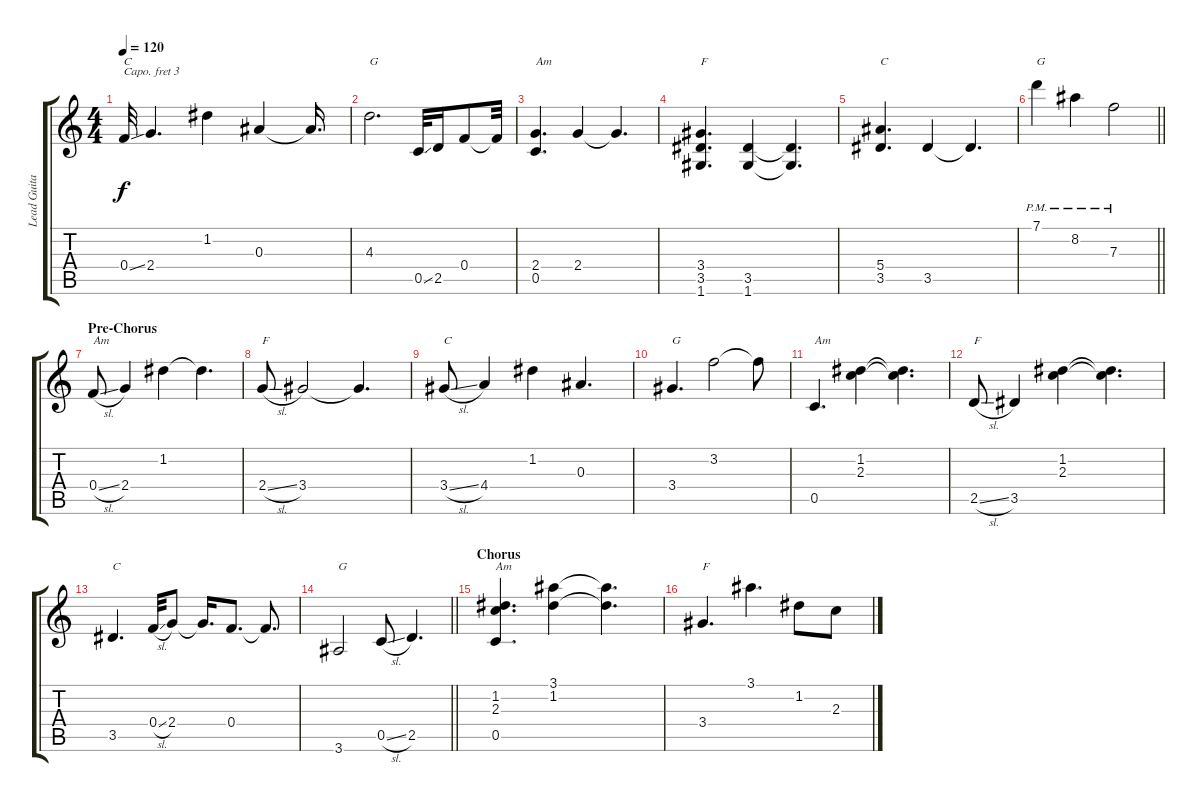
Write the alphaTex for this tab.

\track ("Lead Guitar" "Lead Guita") {instrument acousticguitarsteel}
\staff {score tabs}
\capo 3
\tuning (E4 B3 G3 D3 A2 E2) {hide}
\ts (4 4)
\tempo 120
\clef g2
\ks c
0.4{ss}.32{txt "C" dy f} 2.4.4{d} 1.2.4 0.3.4 0.3{t}.16{d} |
4.3.2{d txt "G"} 0.5{ss}.32 2.5.16 0.4.8 0.4{t}.32 |
(2.4 0.5).4{d txt "Am"} 2.4.4 2.4{t}.4{d} |
(3.4 3.5 1.6).4{d txt "F"} (3.5 1.6).4 (3.5{t} 1.6{t}).4{d} |
(5.4 3.5).4{d txt "C"} 3.5.4 3.5{t}.4{d} |
\barLineRight lightlight
7.1{pm}.4{txt "G"} 8.2{pm}.4 7.3{pm}.2 |
\section ("" "Pre-Chorus")
0.4{sl}.8{txt "Am"} 2.4.4 1.2.4 1.2{t}.4{d} |
2.4{sl}.8{txt "F"} 3.4.2 3.4{t}.4{d} |
3.4{sl}.8{txt "C"} 4.4.4 1.2.4 0.3.4{d} |
3.4.4{d txt "G"} 3.2.2 3.2{t}.8 |
0.5.4{d txt "Am"} (1.2 2.3).4 (1.2{t} 2.3{t}).4{d} |
2.5{sl}.8{txt "F"} 3.5.4 (1.2 2.3).4 (1.2{t} 2.3{t}).4{d} |
3.5.4{d txt "C"} 0.4{sl}.32 2.4.8 2.4{t}.16{d} 0.4.8{d} 0.4{t}.8{d} |
\barLineRight lightlight
3.6.2{txt "G"} 0.5{sl}.8 2.5.4{d} |
\section ("" "Chorus")
(1.2 2.3 0.5).4{d txt "Am"} (3.1 1.2).4 (3.1{t} 1.2{t}).4{d} |
3.4.4{d txt "F"} 3.1.4{d} 1.2.8 2.3.8
